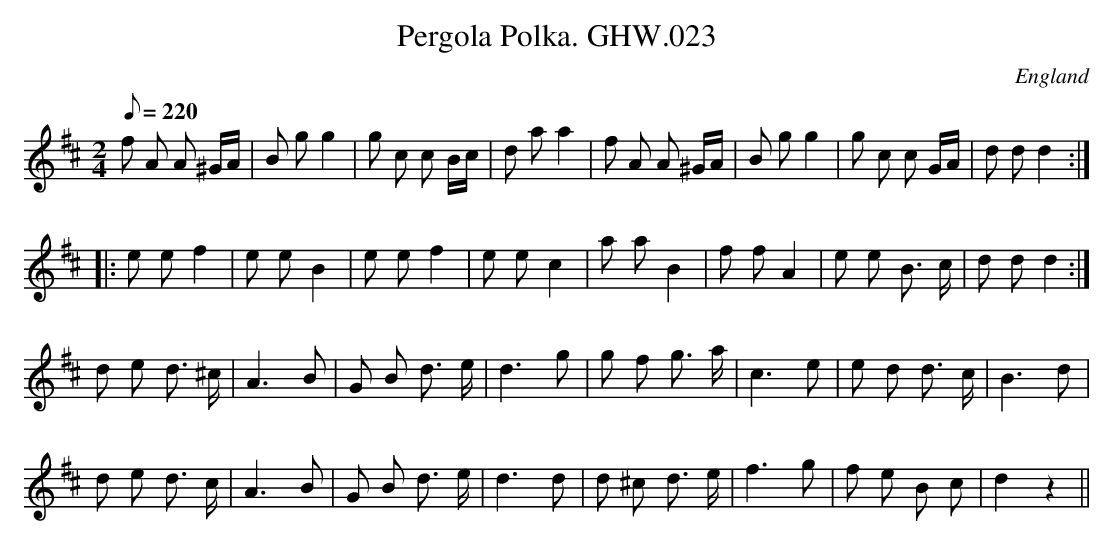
X:1
T:Pergola Polka. GHW.023
M:2/4
L:1/8
Q:220
O:England
K:D
f A A ^G/A/|B g g2|g c c B/c/|d a a2|f A A ^G/A/|B g g2|g c c G/A/|d d d2:|!
|:e e f2| e e B2|e e f2|e e c2|a a B2|f f A2|e e B3/ c/|d d d2:|!
d e d3/ ^c/|A3 B|G B d3/ e/|d3 g|g f g3/ a/|c3 e|e d d3/ c/|B3 d
|!d e d3/ c/|A3 B|G B d3/ e/|d3 d|d ^c d3/ e/|f3 g|f e B c|d2 z2||
